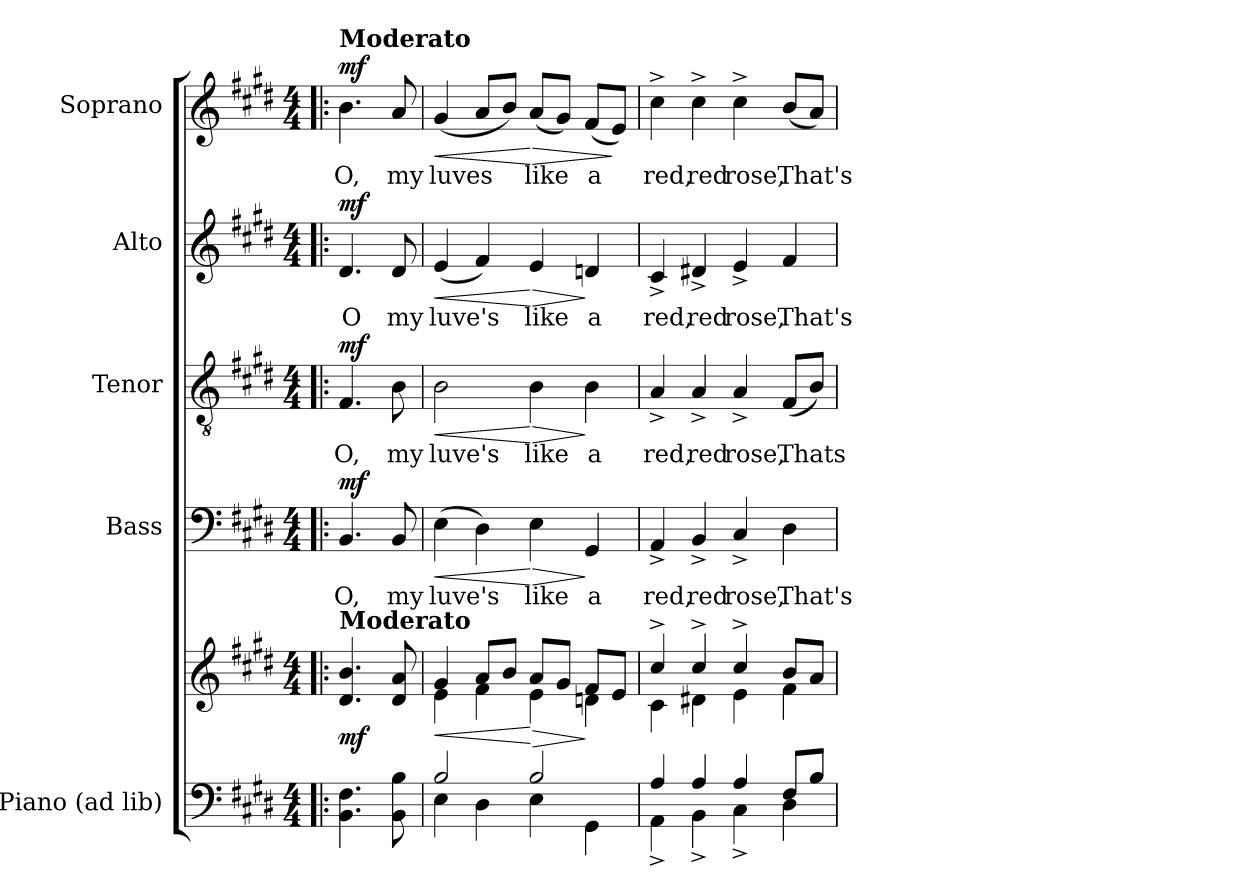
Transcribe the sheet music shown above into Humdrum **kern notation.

**kern	**kern	**dynam	**kern	**text	**dynam	**kern	**text	**dynam	**kern	**text	**dynam	**kern	**text	**dynam
*part5	*part5	*part5	*part4	*part4	*part4	*part3	*part3	*part3	*part2	*part2	*part2	*part1	*part1	*part1
*staff6	*staff5	*staff5/6	*staff4	*staff4	*staff4	*staff3	*staff3	*staff3	*staff2	*staff2	*staff2	*staff1	*staff1	*staff1
*I"Piano (ad lib)	*	*	*I"Bass	*	*	*I"Tenor	*	*	*I"Alto	*	*	*I"Soprano	*	*
*I'Pno.	*	*	*I'B.	*	*	*I'T.	*	*	*I'A.	*	*	*I'S.	*	*
!!LO:PB:g=z
*clefF4	*clefG2	*	*clefF4	*	*	*clefGv2	*	*	*clefG2	*	*	*clefG2	*	*
*	*	*	*	*	*	*ITrd7c12	*	*	*	*	*	*	*	*
*k[f#c#g#d#]	*k[f#c#g#d#]	*	*k[f#c#g#d#]	*	*	*k[f#c#g#d#]	*	*	*k[f#c#g#d#]	*	*	*k[f#c#g#d#]	*	*
*E:	*E:	*	*E:	*	*	*E:	*	*	*E:	*	*	*E:	*	*
*M4/4	*M4/4	*	*M4/4	*	*	*M4/4	*	*	*M4/4	*	*	*M4/4	*	*
*MM100	*MM116	*	*MM100	*	*	*MM100	*	*	*MM100	*	*	*MM116	*	*
=1!|:	=1!|:	=1!|:	=1!|:	=1!|:	=1!|:	=1!|:	=1!|:	=1!|:	=1!|:	=1!|:	=1!|:	=1!|:	=1!|:	=1!|:
!	!	!	!	!LO:LY:b:color=#000000	!	!	!	!	!	!	!	!	!	!
!	!	!	!	!	!	!	!LO:LY:b:color=#000000	!	!	!	!	!	!	!
!	!	!	!	!	!	!	!	!	!	!LO:LY:b:color=#000000	!	!	!	!
!	!	!	!	!	!	!	!	!	!	!	!	!LO:TX:a:B:t=Moderato	!	!
!	!LO:TX:a:B:t=Moderato	!	!	!	!	!	!	!	!	!	!	!	!	!
!	!	!	!	!	!	!	!	!	!	!	!	!	!LO:LY:b:color=#000000	!
4.BBi\ 4.F#i	4.d#i/ 4.bi	mf	4.BBi/	O,	mf	4.FF#i/	O,	mf	4.d#i/	O	mf	4.bi\	O,	mf
!	!	!	!	!LO:LY:b:color=#000000	!	!	!	!	!	!	!	!	!	!
!	!	!	!	!	!	!	!LO:LY:b:color=#000000	!	!	!	!	!	!	!
!	!	!	!	!	!	!	!	!	!	!LO:LY:b:color=#000000	!	!	!	!
!	!	!	!	!	!	!	!	!	!	!	!	!	!LO:LY:b:color=#000000	!
8BBi\ 8Bi	8d#i/ 8ai	.	8BBi/	my	.	8BBi\	my	.	8d#i/	my	.	8ai/	my	.
=2	=2	=2	=2	=2	=2	=2	=2	=2	=2	=2	=2	=2	=2	=2
*^	*^	*	*	*	*	*	*	*	*	*	*	*	*	*
!	!	!	!	!LO:HP:b	!	!	!	!	!	!	!	!	!	!	!	!
!	!	!	!	!	!	!LO:LY:b:color=#000000	!LO:HP:b	!	!	!	!	!	!	!	!	!
!	!	!	!	!	!	!	!	!	!LO:LY:b:color=#000000	!LO:HP:b	!	!	!	!	!	!
!	!	!	!	!	!	!	!	!	!	!	!	!LO:LY:b:color=#000000	!LO:HP:b	!	!	!
!	!	!	!	!	!	!	!	!	!	!	!	!	!	!	!LO:LY:b:color=#000000	!LO:HP:b
2Bi/	4Ei\	4g#i/	4ei\	<	(4Ei\	luve's	<	2BBi\	luve's	<	(4ei/	luve's	<	(4g#i/	luves	<
.	4D#i\	8ai/L	4f#i\	.	4D#i\)	.	.	.	.	.	4f#i/)	.	.	8ai/L	.	.
.	.	8bi/J	.	.	.	.	.	.	.	.	.	.	.	8bi/J)	.	.
!	!	!	!	!LO:HP:n=1:b	!	!	!	!	!	!	!	!	!	!	!	!
!	!	!	!	!	!	!LO:LY:b:color=#000000	!LO:HP:n=1:b	!	!	!	!	!	!	!	!	!
!	!	!	!	!	!	!	!	!	!LO:LY:b:color=#000000	!LO:HP:n=1:b	!	!	!	!	!	!
!	!	!	!	!	!	!	!	!	!	!	!	!LO:LY:b:color=#000000	!LO:HP:n=1:b	!	!	!
!	!	!	!	!	!	!	!	!	!	!	!	!	!	!	!LO:LY:b:color=#000000	!LO:HP:n=1:b
2Bi/	4Ei\	8ai/L	4ei\	[ >	4Ei\	like	[ >	4BBi\	like	[ >	4ei/	like	[ >	(8ai/L	like	[ >
.	.	8g#i/J	.	.	.	.	.	.	.	.	.	.	.	8g#i/J)	.	.
!	!	!	!	!	!	!LO:LY:b:color=#000000	!	!	!	!	!	!	!	!	!	!
!	!	!	!	!	!	!	!	!	!LO:LY:b:color=#000000	!	!	!	!	!	!	!
!	!	!	!	!	!	!	!	!	!	!	!	!LO:LY:b:color=#000000	!	!	!	!
!	!	!	!	!	!	!	!	!	!	!	!	!	!	!	!LO:LY:b:color=#000000	!
.	4GG#i\	8f#i/L	4dni\	]	4GG#i/	a	]	4BBi\	a	]	4dni/	a	]	(8f#i/L	a	.
.	.	8ei/J	.	.	.	.	.	.	.	.	.	.	.	8ei/J)	.	]
=3	=3	=3	=3	=3	=3	=3	=3	=3	=3	=3	=3	=3	=3	=3	=3	=3
!	!	!	!	!	!	!LO:LY:b:color=#000000	!	!	!	!	!	!	!	!	!	!
!	!	!	!	!	!	!	!	!	!LO:LY:b:color=#000000	!	!	!	!	!	!	!
!	!	!	!	!	!	!	!	!	!	!	!	!LO:LY:b:color=#000000	!	!	!	!
!	!	!	!	!	!	!	!	!	!	!	!	!	!	!	!LO:LY:b:color=#000000	!
4Ai/	4AA^i\	4cc#^i/	4c#i\	.	4AA^i/	red,	.	4AA^i/	red,	.	4c#^i/	red,	.	4cc#^i\	red,	.
!	!	!	!	!	!	!LO:LY:b:color=#000000	!	!	!	!	!	!	!	!	!	!
!	!	!	!	!	!	!	!	!	!LO:LY:b:color=#000000	!	!	!	!	!	!	!
!	!	!	!	!	!	!	!	!	!	!	!	!LO:LY:b:color=#000000	!	!	!	!
!	!	!	!	!	!	!	!	!	!	!	!	!	!	!	!LO:LY:b:color=#000000	!
4Ai/	4BB^i\	4cc#^i/	4d#Xi\	.	4BB^i/	red	.	4AA^i/	red	.	4d#X^i/	red	.	4cc#^i\	red	.
!	!	!	!	!	!	!LO:LY:b:color=#000000	!	!	!	!	!	!	!	!	!	!
!	!	!	!	!	!	!	!	!	!LO:LY:b:color=#000000	!	!	!	!	!	!	!
!	!	!	!	!	!	!	!	!	!	!	!	!LO:LY:b:color=#000000	!	!	!	!
!	!	!	!	!	!	!	!	!	!	!	!	!	!	!	!LO:LY:b:color=#000000	!
4Ai/	4C#^i\	4cc#^i/	4ei\	.	4C#^i/	rose,	.	4AA^i/	rose,	.	4e^i/	rose,	.	4cc#^i\	rose,	.
!	!	!	!	!	!	!LO:LY:b:color=#000000	!	!	!	!	!	!	!	!	!	!
!	!	!	!	!	!	!	!	!	!LO:LY:b:color=#000000	!	!	!	!	!	!	!
!	!	!	!	!	!	!	!	!	!	!	!	!LO:LY:b:color=#000000	!	!	!	!
!	!	!	!	!	!	!	!	!	!	!	!	!	!	!	!LO:LY:b:color=#000000	!
8F#i/L	4D#i\	8bi/L	4f#i\	.	4D#i\	That's	.	(8FF#i/L	Thats	.	4f#i/	That's	.	(8bi/L	That's	.
8Bi/J	.	8ai/J	.	.	.	.	.	8BBi/J)	.	.	.	.	.	8ai/J)	.	.
*v	*v	*	*	*	*	*	*	*	*	*	*	*	*	*	*	*
*	*v	*v	*	*	*	*	*	*	*	*	*	*	*	*	*
=	=	=	=	=	=	=	=	=	=	=	=	=	=	=
*-	*-	*-	*-	*-	*-	*-	*-	*-	*-	*-	*-	*-	*-	*-
